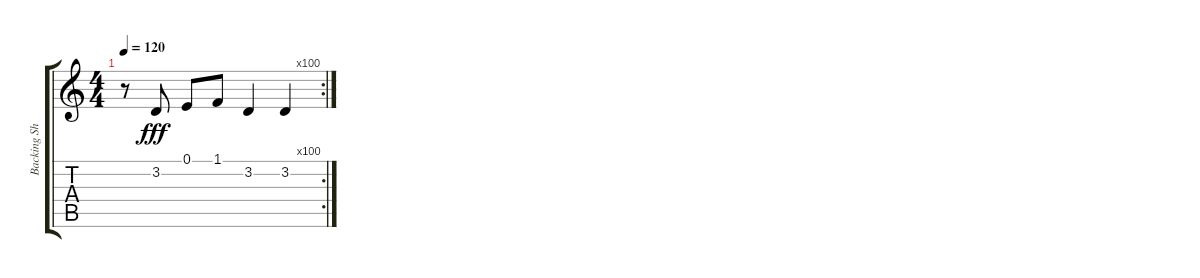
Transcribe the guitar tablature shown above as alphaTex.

\track ("Backing Shamisen" "Backing Sh") {instrument shamisen}
\staff {score tabs}
\tuning (E4 B3 G3 D3 A2 E2) {hide}
\rc 100
\ts (4 4)
\tempo 120
\clef g2
\ks c
r.8{dy fff} 3.2.8 0.1.8 1.1.8 3.2.4 3.2.4
